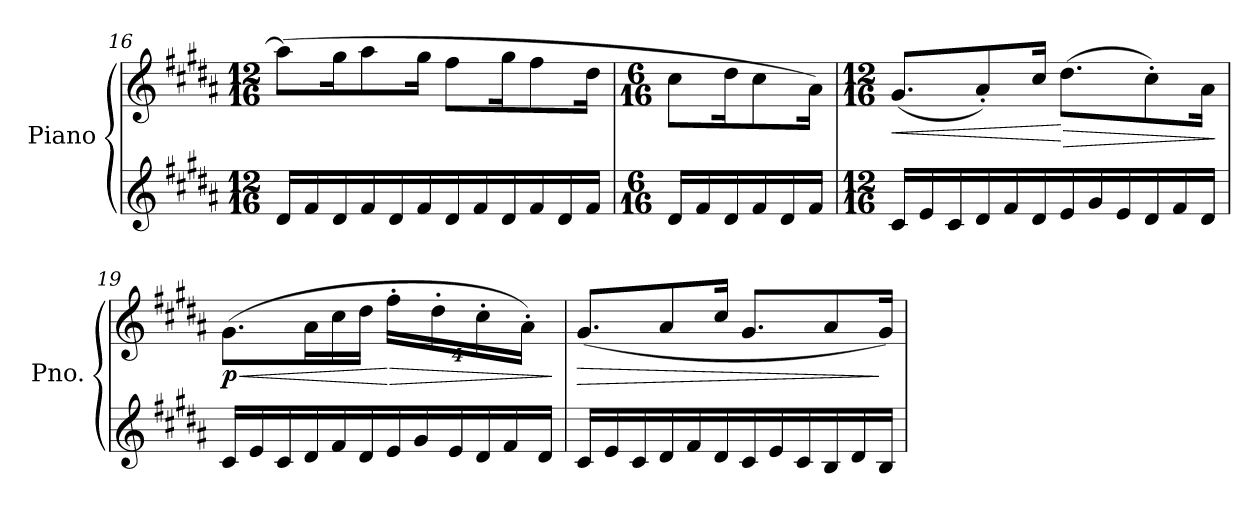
**kern	**kern	**dynam
*part1	*part1	*part1
*staff2	*staff1	*staff1/2
*I"Piano	*	*
*I'Pno.	*	*
!!LO:PB:g=z
*clefG2	*clefG2	*
*k[f#c#g#d#a#]	*k[f#c#g#d#a#]	*
*M12/16	*M12/16	*
=16	=16	=16
16d#/LL	(>8aa#\L]	.
16f#/	.	.
16d#/	16gg#\K	.
16f#/	8aa#\	.
16d#/	.	.
16f#/	16gg#\Jk	.
16d#/	8ff#\L	.
16f#/	.	.
16d#/	16gg#\K	.
16f#/	8ff#\	.
16d#/	.	.
16f#/JJ	16dd#\Jk	.
=17	=17	=17
*M6/16	*M6/16	*
16d#/LL	8cc#\L	.
16f#/	.	.
16d#/	16dd#\K	.
16f#/	8cc#\	.
16d#/	.	.
16f#/JJ	16a#\Jk)	.
=18	=18	=18
*M12/16	*M12/16	*
!	!	!LO:HP:b
16c#/LL	(<8.g#/L	<
16e/	.	.
16c#/	.	.
16d#/	8a#'/)	.
16f#/	.	.
16d#/	16cc#/Jk	.
!	!	!LO:HP:n=1:b
16e/	(>8.dd#\L	[ >
16g#/	.	.
16e/	.	.
16d#/	8cc#'\)	.
16f#/	.	.
16d#/JJ	16a#\Jk	.
.	.	]
=19	=19	=19
!	!	!LO:HP:b
!	!	!LO:DY:n=1:b
16c#/LL	(>8.g#\L	< p
16e/	.	.
16c#/	.	.
16d#/	16a#\L	.
16f#/	16cc#\	.
16d#/	16dd#\JJ	.
*	*Xbrackettup	*
!	!	!LO:HP:n=1:b
16e/	32%3ff#'\LL	[ >
16g#/	.	.
.	32%3dd#'\	.
16e/	.	.
16d#/	32%3cc#'\	.
16f#/	.	.
.	32%3a#'\JJ)	.
16d#/JJ	.	.
.	.	]
!!LO:LB:g=z
=20	=20	=20
!	!	!LO:HP:b
16c#/LL	(<8.g#/L	>
16e/	.	.
16c#/	.	.
16d#/	8a#/	.
16f#/	.	.
16d#/	16cc#/Jk	.
16c#/	8.g#/L	.
16e/	.	.
16c#/	.	.
16B/	8a#/	.
16d#/	.	.
16B/JJ	16g#/Jk)	]
=	=	=
*-	*-	*-
